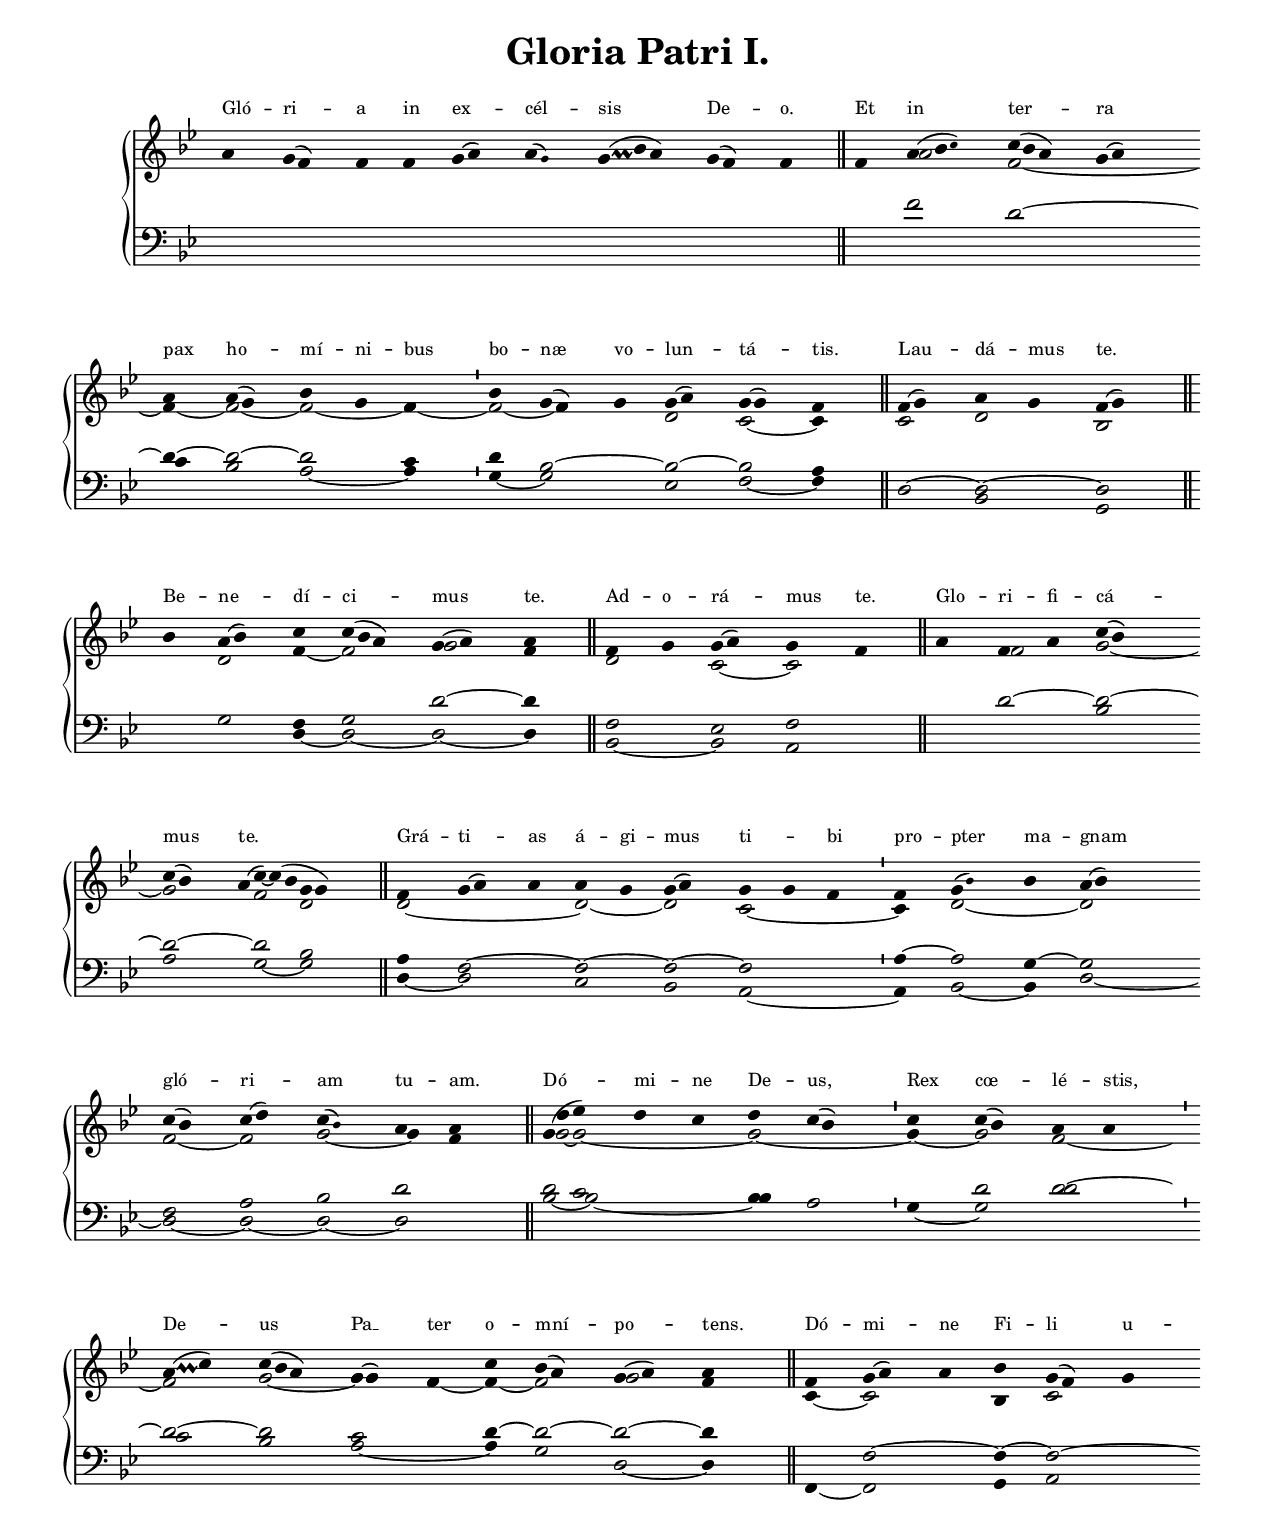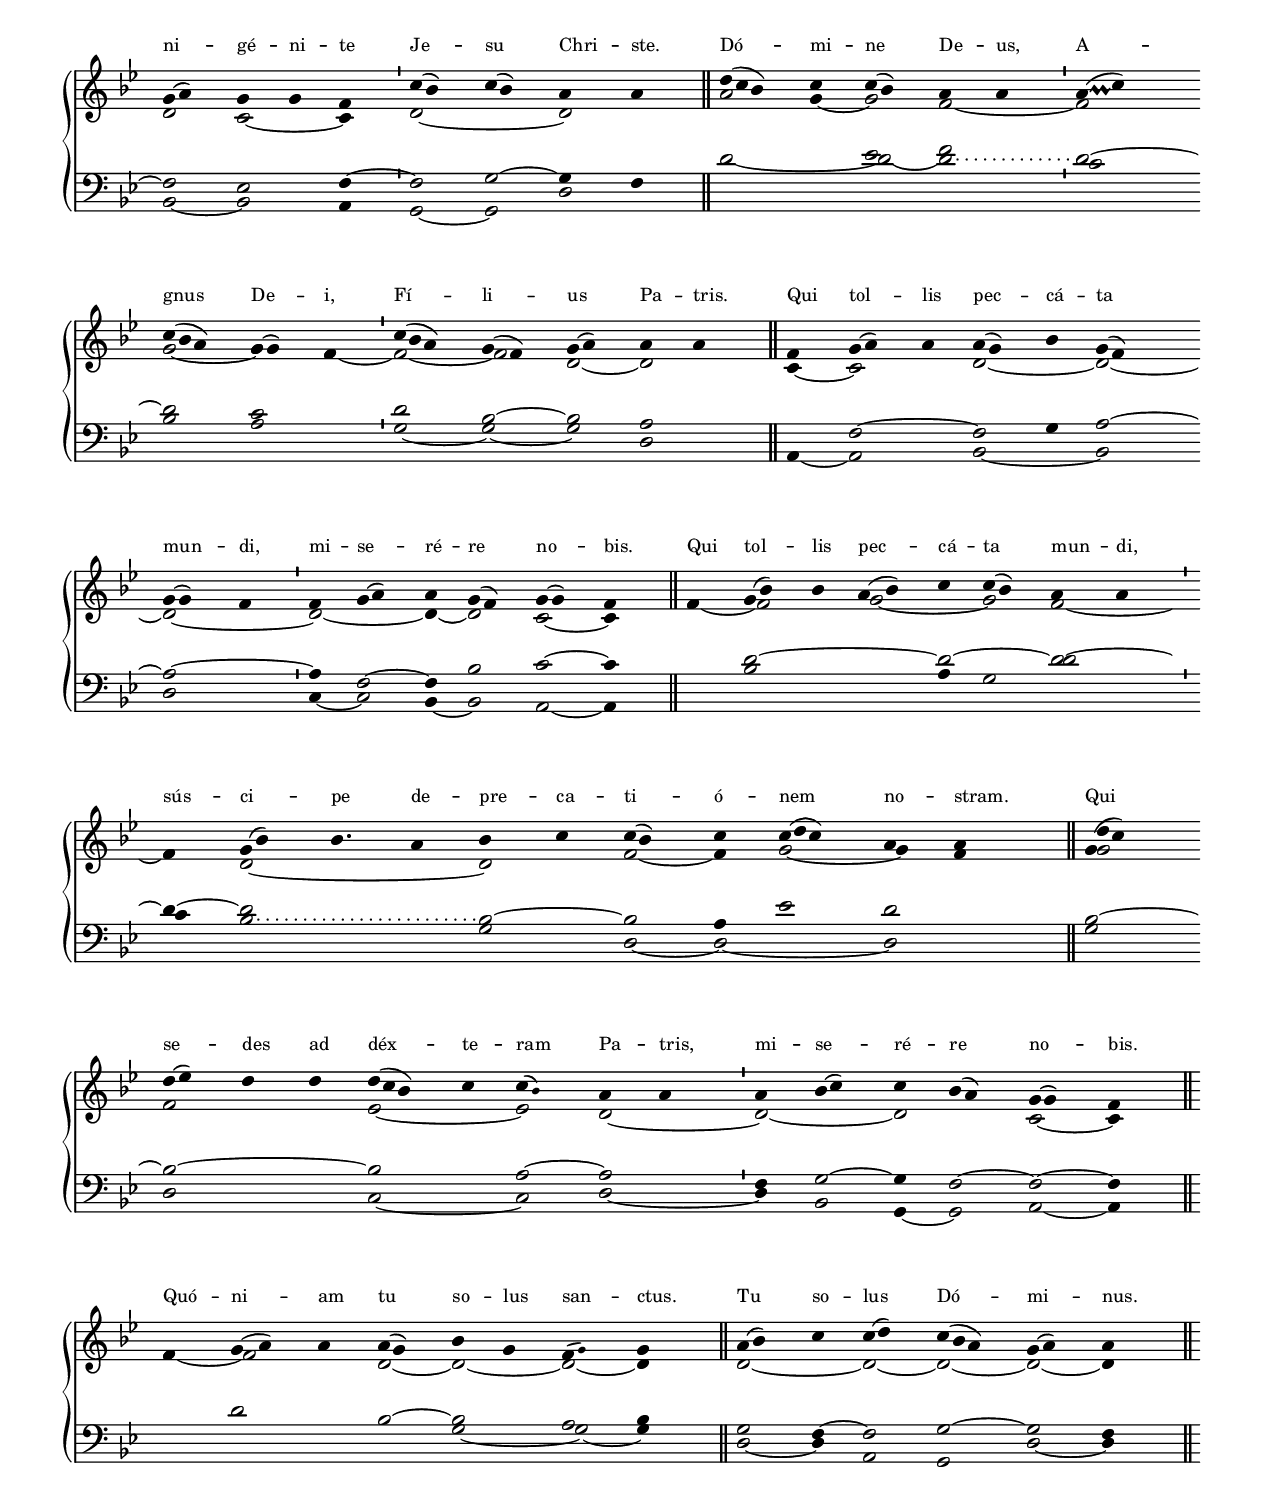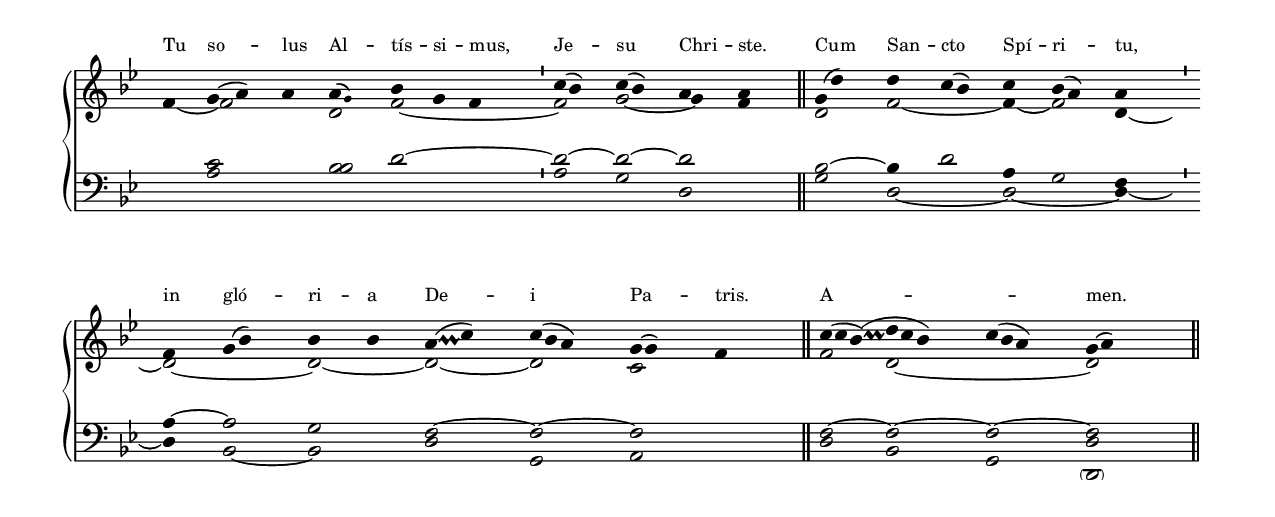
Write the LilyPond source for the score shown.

\version "2.18"
\include "gregorian.ly"
\include "noh2.ily"

%Page reference: page v.6
%(volume.page)

global = {
 \key a \locrian
 \cadenzaOn 
 \override Glissando #'thickness = #2.0
}

\header {
  title = \markup \center-column {"Gloria Patri I." \vspace #1 }
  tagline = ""
  composer = ""
}

\paper {
 #(include-special-characters)
  oddHeaderMarkup = \markup \fill-line {
    \line {}
    \center-column {
      \on-the-fly #first-page     " "
      \on-the-fly #not-first-page ""
    }
    \line { \on-the-fly #print-page-number-check-first \fromproperty #'page:page-number-string }
  }
  evenHeaderMarkup = \markup \fill-line {
    \line { \on-the-fly #print-page-number-check-first \fromproperty #'page:page-number-string }
    \center-column { "" }
    \line {}
  }
}

chantText = \lyricmode {
Gló -- ri -- a in ex -- cél -- sis De -- o. 
Et in ter -- ra pax ho -- mí -- ni -- bus bo -- næ vo -- lun -- tá -- tis. 
Lau -- dá -- mus te. 
Be -- ne -- dí -- ci -- mus te. 
Ad -- o -- rá -- mus te. 
Glo -- ri -- fi -- cá -- mus te. 
Grá -- ti -- as á -- gi -- mus ti -- _ bi pro -- pter ma -- gnam gló -- ri -- am tu -- am. 
Dó -- mi -- ne De -- us, Rex cœ -- lé -- stis, De -- us Pa __ ter o -- mní -- po -- tens. 
Dó -- mi -- ne Fi -- li u -- ni -- gé -- ni -- te Je -- su Chri -- ste. 
Dó -- mi -- ne De -- us, A -- gnus De -- i, Fí -- li -- us Pa -- tris. 
Qui tol -- lis pec -- cá -- ta mun -- di, mi -- se -- ré -- re no -- bis. 
Qui tol -- lis pec -- cá -- ta mun -- di, sús -- ci -- pe de -- pre -- ca -- ti -- ó -- nem no -- stram. 
Qui se -- des ad déx -- te -- ram Pa -- tris, mi -- se -- ré -- re no -- bis. 
Quó -- ni -- am tu so -- lus san -- ctus. 
Tu so -- lus Dó -- mi -- nus. 
Tu so -- lus Al -- tís -- si -- mus, Je -- su Chri -- ste. 
Cum San -- cto Spí -- ri -- tu, in gló -- ri -- a De -- i Pa -- tris. 
A -- _ men. }

chantMusic = {
\tieDown   a'4 g'4 ( f'4) f'4 f'4 g'4 ( a'4) a'4 ( \once \tweak #'font-size #-4 g' ) g'4 ( \quil a' bes'4 a'4) g'4 ( f'4) f'4 \finalis
 f'4 a'4 ( bes'4 \once \tweak #'font-size #-4 c'' ) c''4 ( bes'4 a'4) g'4 ( a'4) \forceBreak
 a'4 a'4 ( g'4) bes'4 g'4 f'4 \divisioMinima
 bes'4 g'4 ( f'4) g'4 g'4 ( a'4) g'4 ( g'4) f'4 \finalis
 f'4 ( g'4) a'4 g'4 f'4 ( g'4) \finalis
 \forceBreak
 bes'4 a'4 ( bes'4) c''4 c''4 ( bes'4 a'4) g'4 ( a'4) a'4 \finalis
 f'4 g'4 g'4 ( a'4) g'4 f'4 \finalis
 a'4 f'4 a'4 c''4 ( bes'4) \forceBreak
 c''4 ( bes'4) a'4 ( c''4) ~ c''4 ( bes'4 g'4 g'4) \finalis
 f'4 g'4 ( a'4) a'4 a'4 g'4 g'4 ( a'4) g'4 g'4 f'4 \divisioMinima
 f'4 g'4 ( \once \tweak #'font-size #-4 bes' ) bes'4 a'4 ( bes'4) \forceBreak
 c''4 ( bes'4) c''4 ( d''4) c''4 ( \once \tweak #'font-size #-4 bes' ) a'4 a'4 \finalis
 g'4 ( d''4 ees''4) d''4 c''4 d''4 c''4 ( bes'4) \divisioMinima
 c''4 c''4 ( bes'4) a'4 a'4 \divisioMinima
 \forceBreak
 a'4 ( \quil bes' c''4) c''4 ( bes'4 a'4) g'4 (g'4) f'4 c''4 bes'4 ( a'4) g'4 ( a'4) a'4 \finalis
 f'4 g'4 ( a'4) a'4 bes'4 g'4 ( f'4) g'4 \forceBreak
 g'4 ( a'4) g'4 g'4 f'4 \divisioMinima
 c''4 ( bes'4) c''4 ( bes'4) a'4 a'4 \finalis
 d''4 ( c''4 bes'4) c''4 c''4 ( bes'4) a'4 a'4 \divisioMinima
 a'4 ( \quil bes' c''4) \forceBreak
 c''4 ( bes'4 a'4) g'4 ( g'4) f'4 \divisioMinima
 c''4 ( bes'4 a'4) g'4 ( f'4) g'4 ( a'4) a'4 a'4 \finalis
 f'4 g'4 ( a'4) a'4 a'4 ( g'4) bes'4 g'4 ( f'4) \forceBreak
 g'4 ( g'4) f'4 \divisioMinima
 f'4 g'4 ( a'4) a'4 g'4 ( f'4) g'4 ( g'4) f'4 \finalis
 f'4 g'4 ( bes'4) bes'4 a'4 ( bes'4) c''4 c''4 ( bes'4) a'4 a'4 \divisioMinima
 \forceBreak
 f'4 g'4 ( bes'4) bes'4. a'4 bes'4 c''4 c''4 ( bes'4) c''4 c''4 ( d''4 c''4) a'4 a'4 \finalis
 g'4 ( d''4 c''4) \forceBreak
 d''4 ( ees''4) d''4 d''4 d''4 ( c''4 bes'4) c''4 c''4 ( \once \tweak #'font-size #-4 bes' ) a'4 a'4 \divisioMinima
 a'4 bes'4 (c''4) c''4 bes'4 (a'4) g'4 (g'4) f'4 \finalis
 \forceBreak
 f'4 g'4 ( a'4) a'4 a'4 ( g'4) bes'4 g'4 f'4 ( \once \tweak #'font-size #-4 g' ) g'4 \finalis
 a'4 ( bes'4) c''4 c''4 ( d''4) c''4 ( bes'4 a'4) g'4 ( a'4) a'4 \finalis
 \forceBreak
 f'4 g'4 ( a'4) a'4 a'4 ( \once \tweak #'font-size #-4 g' ) bes'4 g'4 f'4 \divisioMinima
 c''4 ( bes'4) c''4 ( bes'4) a'4 a'4 \finalis
 g'4 ( d''4) d''4 c''4 ( bes'4) c''4 bes'4 ( a'4) a'4 \divisioMinima
 \forceBreak
 f'4 g'4 ( bes'4) bes'4 bes'4 a'4 ( \quil bes' c''4) c''4 ( bes'4 a'4) g'4 ( g'4) f'4 \finalis
 c''4 ( c''4 bes'4 )( \quil c'' d''4 c''4 bes'4) c''4 ( bes'4 a'4) g'4 ( a'4) \finalis

}

altoMusic = {
r2*16/2 \finalis
r4 a'2*3/2 f'2*5/2 ~ f'4 ~ f'2 ~ f'2 ~ f'4 ~ \divisioMinima
f'2 ~ f'4 r4 d'2 c'2 ~ c'4 \finalis
c'2 d'2 bes2 \finalis
r4 d'2 f'4 ~ f'2*3/2 g'2 f'4 \finalis
d'2 c'2 ~ c'2 \finalis
r4 f'2 g'2 ~ g'2*3/2 f'2*3/2 d'2 \finalis
d'2*4/2 ~ d'2 ~ d'2 c'2*3/2 ~ \divisioMinima
c'4 d'2*3/2 ~ d'2 f'2 ~ f'2 g'2 ~ g'4 f'4 \finalis
g'2 ~ g'2*3/2 ~ g'2*3/2 ~ \divisioMinima
g'4 ~ g'2 f'2 ~ \divisioMinima
f'2*3/2 g'2*3/2 ~ g'4 g'4 f'4 ~ f'4 ~ f'2 g'2 f'4 \finalis
c'4 ~ c'2*3/2 bes4 c'2*3/2 d'2 c'2 ~ c'4 \divisioMinima
d'2*4/2 ~ d'2 \finalis
a'2*3/2 g'4 ~ g'2 f'2 ~ \divisioMinima
f'2*3/2 g'2*3/2 ~ g'4 r4 f'4 ~ \divisioMinima
f'2*3/2 ~ f'2 d'2 ~ d'2 \finalis
c'4 ~ c'2*3/2 d'2*3/2 ~ d'2 ~ d'2*3/2 ~ \divisioMinima
d'2*3/2 ~ d'4 ~ d'2 c'2 ~ c'4 \finalis
f'4 ~ f'2*3/2 g'2*3/2 ~ g'2 f'2 ~ \divisioMinima
f'4 d'2*9/4 ~ d'2 f'2 ~ f'4 g'2*3/2 ~ g'4 f'4 \finalis
g'2*3/2 f'2*4/2 ees'2*4/2 ~ ees'2 d'2 ~ \divisioMinima
d'2*3/2 ~ d'2*3/2 c'2 ~ c'4 \finalis
f'4 ~ f'2*3/2 d'2 ~ d'2 ~ d'2 ~ d'4 \finalis
d'2*3/2 ~ d'2 ~ d'2*3/2 ~ d'2 ~ d'4 \finalis
f'4 ~ f'2*3/2 d'2 f'2*3/2 ~ \divisioMinima
f'2 g'2 ~ g'4 f'4 \finalis
d'2 f'2*3/2 ~ f'4 ~ f'2 d'4 ~ \divisioMinima
d'2*3/2 ~ d'2 ~ d'2*3/2 ~ d'2*3/2 c'2*3/2 \finalis
f'2*4/2 d'2*6/2 ~ d'2 \finalis
}

tenorMusic = {
r2*16/2 \finalis
r4 f'2*3/2 d'2*5/2 ~ d'4 ~ d'2 ~ d'2 c'4 \divisioMinima
d'4 bes2*3/2 ~ bes2 ~ bes2 a4 \finalis
d2 ~ d2 ~ d2 \finalis
r4 g2 f4 g2*3/2 d'2 ~ d'4 \finalis
f2 ees2 f2 \finalis
r4 d'2 ~ d'2 ~ d'2*3/2 ~ d'2*3/2 bes2 \finalis
a4 f2*3/2 ~ f2 ~ f2 ~ f2*3/2 \divisioMinima
a4 ~ a2 g4 ~ g2 f2 a2 bes2 d'2 \finalis
d'2 c'2*3/2 \shiftRight bes4 a2 \divisioMinima
r4 d'2 d'2 ~ \divisioMinima
d'2*3/2 ~ d'2*3/2 c'2*3/2 d'4 ~ d'2 ~ d'2 ~ d'4 \finalis
r4 f2*3/2 ~ f4 ~ f2*3/2 ~ f2 ees2 f4 ~ \divisioMinima
f2 g2 ~ g4 f4 \finalis
r2*4/2 ees'2 f'2 \divisioMinima
d'2*3/2 ~ d'2*3/2 c'2*3/2 \divisioMinima
d'2*3/2 bes2 ~ bes2 a2 \finalis
r4 f2*3/2 ~ f2 g4 a2 ~ a2*3/2 ~ \divisioMinima
a4 f2 ~ f4 bes2 c'2 ~ c'4 \finalis
r4 d'2*5/2 ~ d'2*3/2 ~ d'2 ~ \divisioMinima
d'4 ~ d'2*9/4 bes2 ~ bes2 a4 ees'2*3/2 d'2 \finalis
bes2*3/2 ~ bes2*4/2 ~ bes2*4/2 a2 ~ a2 \divisioMinima
f4 g2 ~ g4 f2 ~ f2 ~ f4 \finalis
r4 d'2*3/2 bes2 ~ bes2 a2 bes4 \finalis
g2 f4 ~ f2 g2*3/2 ~ g2 f4 \finalis
r4 c'2*3/2 bes2 d'2*3/2 ~ \divisioMinima
d'2 ~ d'2 ~ d'2 \finalis
bes2 ~ bes4 d'2 a4 g2 f4 \divisioMinima
a4 ~ a2 g2 f2*3/2 ~ f2*3/2 ~ f2*3/2 \finalis
f2*4/2 ~ f2*3/2 ~ f2*3/2 ~ f2 \finalis
}

bassMusic = {
r2*16/2 \finalis
r2*9/2 c'4 bes2 a2 ~ a4 \divisioMinima
g4 ~ g2*3/2 ees2 f2 ~ f4 \finalis
r2 bes,2 g,2 \finalis
r2*3/2 d4 ~ d2*3/2 ~ d2 ~ d4 \finalis
bes,2 ~ bes,2 a,2 \finalis
r2*3/2 bes2 a2*3/2 g2*3/2 ~ g2 \finalis
d4 ~ d2*3/2 c2 bes,2 a,2*3/2 ~ \divisioMinima
a,4 bes,2 ~ bes,4 d2 ~ d2 ~ d2 ~ d2 ~ d2 \finalis
bes2 ~ bes2*3/2 ~ bes4 r2 \divisioMinima
g4 ~ g2 \shiftRight d'2 \divisioMinima
c'2*3/2 bes2*3/2 a2*3/2 ~ a4 g2 d2 ~ d4 \finalis
f,4 ~ f,2*3/2 g,4 a,2*3/2 bes,2 ~ bes,2 a,4 \divisioMinima
g,2 ~ g,2 d2 \finalis
d'2*4/2 ~ d'2 ~ d'2 \divisioMinima
c'2*3/2 bes2*3/2 a2*3/2 \divisioMinima
g2*3/2 ~ g2 ~ g2 d2 \finalis
a,4 ~ a,2*3/2 bes,2*3/2 ~ bes,2 d2*3/2 \divisioMinima
c4 ~ c2 bes,4 ~ bes,2 a,2 ~ a,4 \finalis
r4 bes2*5/2 a4 g2 \shiftRight d'2 \divisioMinima
c'4 bes2*9/4 g2 d2 ~ d2*4/2 ~ d2 \finalis
g2*3/2 d2*4/2 c2*4/2 ~ c2 d2 ~ \divisioMinima
d4 bes,2 g,4 ~ g,2 a,2 ~ a,4 \finalis
r2*6/2 g2 ~ g2 ~ g4 \finalis
d2 ~ d4 a,2 g,2*3/2 d2 ~ d4 \finalis
r4 a2*3/2 \shiftRight bes2*5/2 \divisioMinima
a2 g2 d2 \finalis
g2 d2*3/2 ~ d2*3/2 ~ d4 ~ \divisioMinima
d4 bes,2 ~ bes,2 d2*3/2 g,2*3/2 a,2*3/2 \finalis
d2*4/2 bes,2*3/2 g,2*3/2 <d \parenthesize d,>2 \finalis
}

voiceLines = {
\voiceLineStyle


s2*153/2
\allowVoiceLineBreak
\voiceLine "down" "down" d'2*2/2 d'2*1/2


s2*50/2
\allowVoiceLineBreak
\voiceLine "down" "down" bes2*9/4 bes2*1/2


}

\score{
  <<
    \new Lyrics
    \new GrandStaff <<
      \set GrandStaff.autoBeaming = ##f
      \set GrandStaff.instrumentName = \markup \center-column {
        ""
      }
      \new Staff = up <<
        \new Voice = "chant" {
          \voiceOne \global \chantMusic
        }
        \new Voice {
          \voiceTwo \global \altoMusic
        }
      >>

      \new Staff = down <<
        \clef bass
        \new Voice {
          \voiceOne \global \tenorMusic
        }
        \new Voice {
          \voiceTwo \global \bassMusic
        }
	\new Voice {
        \voiceThree \global \voiceLines
        }
      >>
    >>
    \context Lyrics {
      \lyricsto chant {
      \chantText
    }
    }
  >>
  \layout{
  }
  
}
